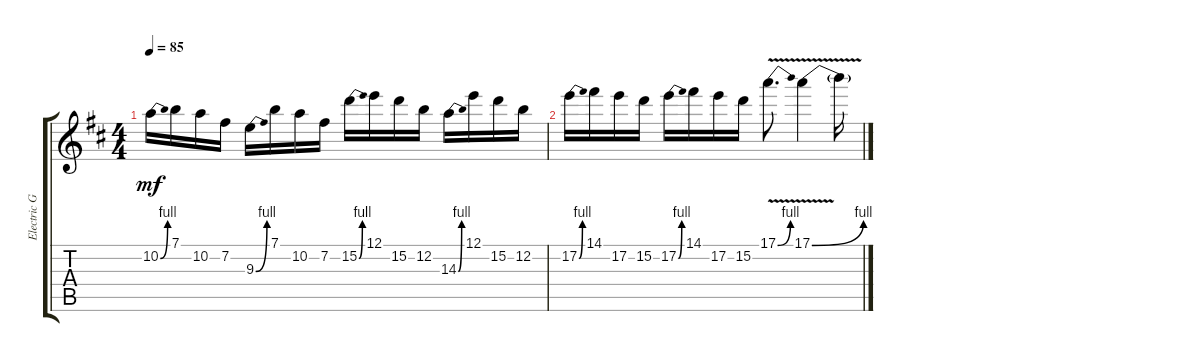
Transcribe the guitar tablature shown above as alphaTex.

\track ("Electric Guitar" "Electric G") {instrument electricguitarclean}
\staff {score tabs}
\tuning (E4 B3 G3 D3 A2 E2) {hide}
\ts (4 4)
\tempo 85
\clef g2
\ks bminor
10.2{be (bend 0 0 60 4)}.16{dy mf instrument electricguitarclean} 7.1.16 10.2.16 7.2.16 9.3{be (bend 0 0 60 4)}.16 7.1.16 10.2.16 7.2.16 15.2{be (bend 0 0 60 4)}.16 12.1.16 15.2.16 12.2.16 14.3{be (bend 0 0 60 4)}.16 12.1.16 15.2.16 12.2.16 |
17.2{be (bend 0 0 60 4)}.16 14.1.16 17.2.16 15.2.16 17.2{be (bend 0 0 60 4)}.16 14.1.16 17.2.16 15.2.16 17.1{be (bend 0 0 60 4) v}.8{d} 17.1{be (bend 0 0 60 4) v}.4 17.1{t}.16
